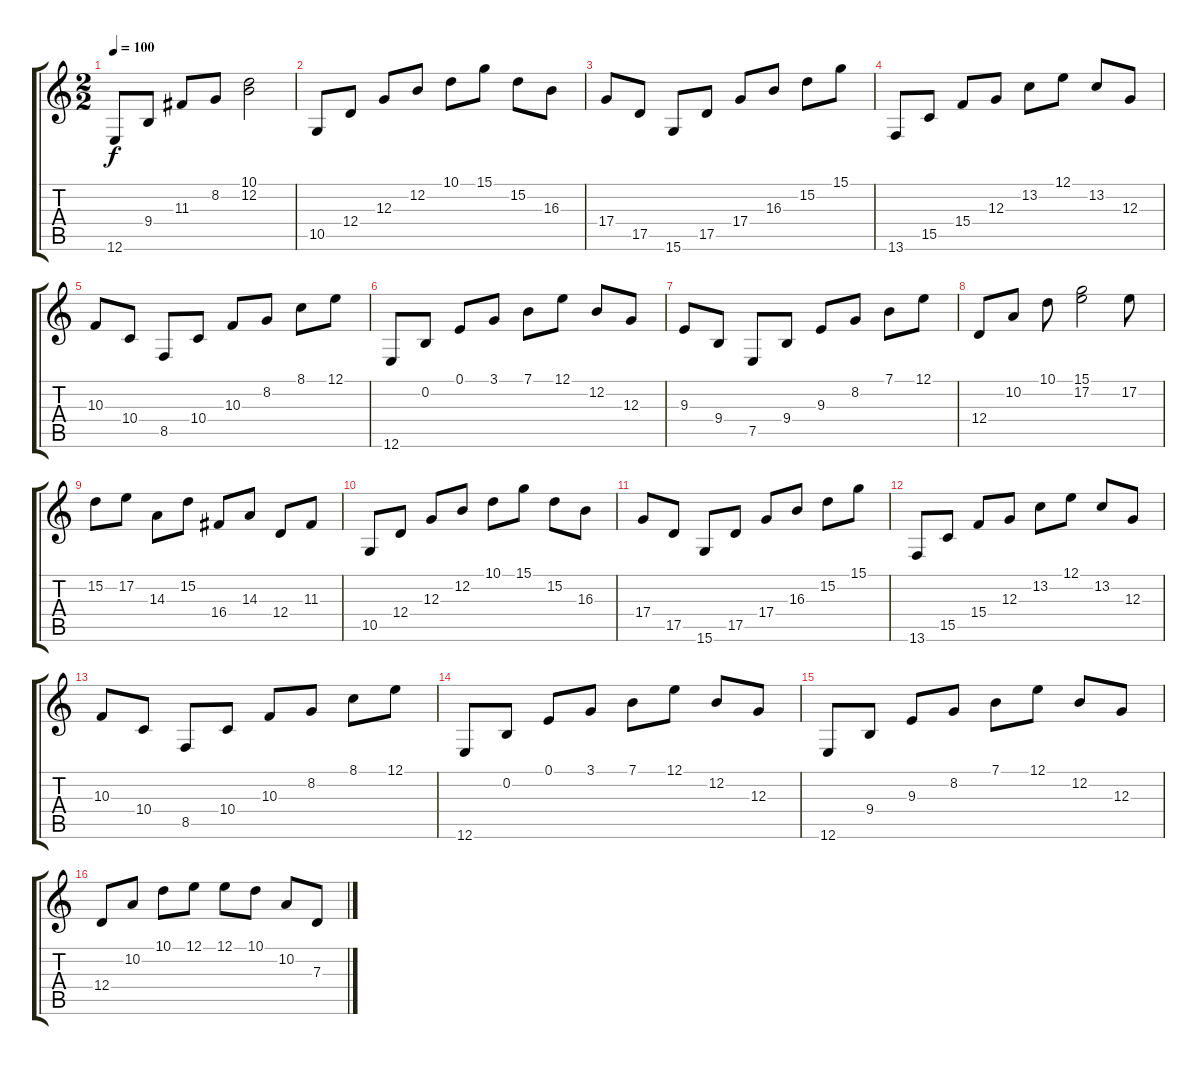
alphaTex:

\track "" {instrument sitar}
\staff {score tabs}
\tuning (E4 B3 G3 D3 A2 E2) {hide}
\ts (2 2)
\tempo 100
\clef g2
\ks c
12.6.8{dy f} 9.4.8 11.3.8 8.2.8 (10.1 12.2).2 |
10.5.8 12.4.8 12.3.8 12.2.8 10.1.8 15.1.8 15.2.8 16.3.8 |
17.4.8 17.5.8 15.6.8 17.5.8 17.4.8 16.3.8 15.2.8 15.1.8 |
13.6.8 15.5.8 15.4.8 12.3.8 13.2.8 12.1.8 13.2.8 12.3.8 |
10.3.8 10.4.8 8.5.8 10.4.8 10.3.8 8.2.8 8.1.8 12.1.8 |
12.6.8 0.2.8 0.1.8 3.1.8 7.1.8 12.1.8 12.2.8 12.3.8 |
9.3.8 9.4.8 7.5.8 9.4.8 9.3.8 8.2.8 7.1.8 12.1.8 |
12.4.8 10.2.8 10.1.8 (15.1 17.2).2 17.2.8 |
15.2.8 17.2.8 14.3.8 15.2.8 16.4.8 14.3.8 12.4.8 11.3.8 |
10.5.8 12.4.8 12.3.8 12.2.8 10.1.8 15.1.8 15.2.8 16.3.8 |
17.4.8 17.5.8 15.6.8 17.5.8 17.4.8 16.3.8 15.2.8 15.1.8 |
13.6.8 15.5.8 15.4.8 12.3.8 13.2.8 12.1.8 13.2.8 12.3.8 |
10.3.8 10.4.8 8.5.8 10.4.8 10.3.8 8.2.8 8.1.8 12.1.8 |
12.6.8 0.2.8 0.1.8 3.1.8 7.1.8 12.1.8 12.2.8 12.3.8 |
12.6.8 9.4.8 9.3.8 8.2.8 7.1.8 12.1.8 12.2.8 12.3.8 |
12.4.8 10.2.8 10.1.8 12.1.8 12.1.8 10.1.8 10.2.8 7.3.8
